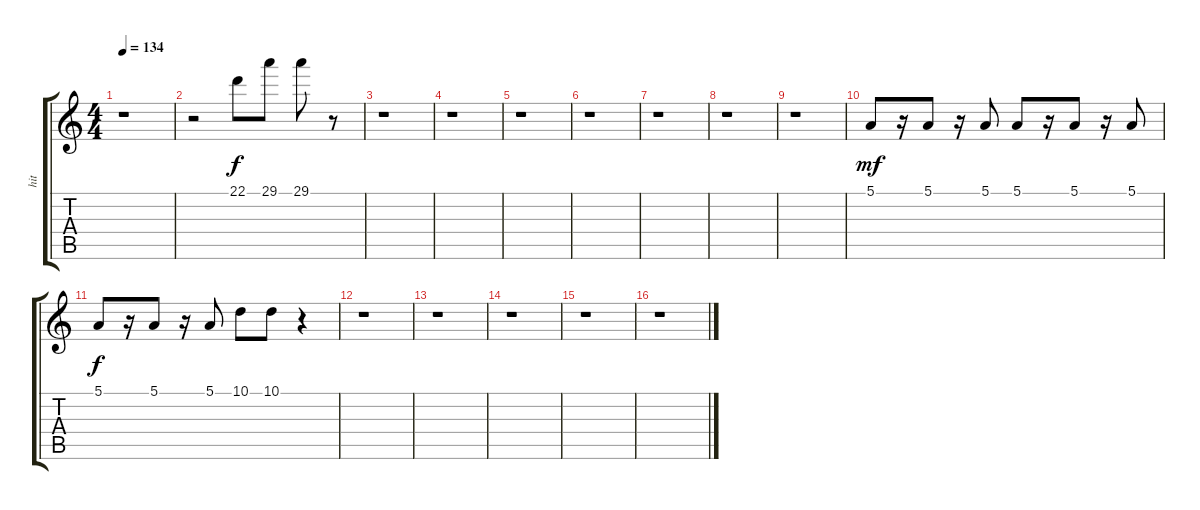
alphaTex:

\track ("hit" "hit") {instrument stringensemble2}
\staff {score tabs}
\tuning (E4 B3 G3 D3 A2 E2) {hide}
\ts (4 4)
\tempo 134
\clef g2
\ks c
r.1{dy mf} |
r.2 22.1.8{dy f} 29.1.8 29.1.8 r.8 |
r.1 |
r.1 |
r.1 |
r.1 |
r.1 |
r.1 |
r.1 |
5.1.8{dy mf} r.16 5.1.8 r.16 5.1.8 5.1.8 r.16 5.1.8 r.16 5.1.8 |
5.1.8{dy f} r.16 5.1.8 r.16 5.1.8 10.1.8 10.1.8 r.4 |
r.1 |
r.1 |
r.1 |
r.1 |
r.1
